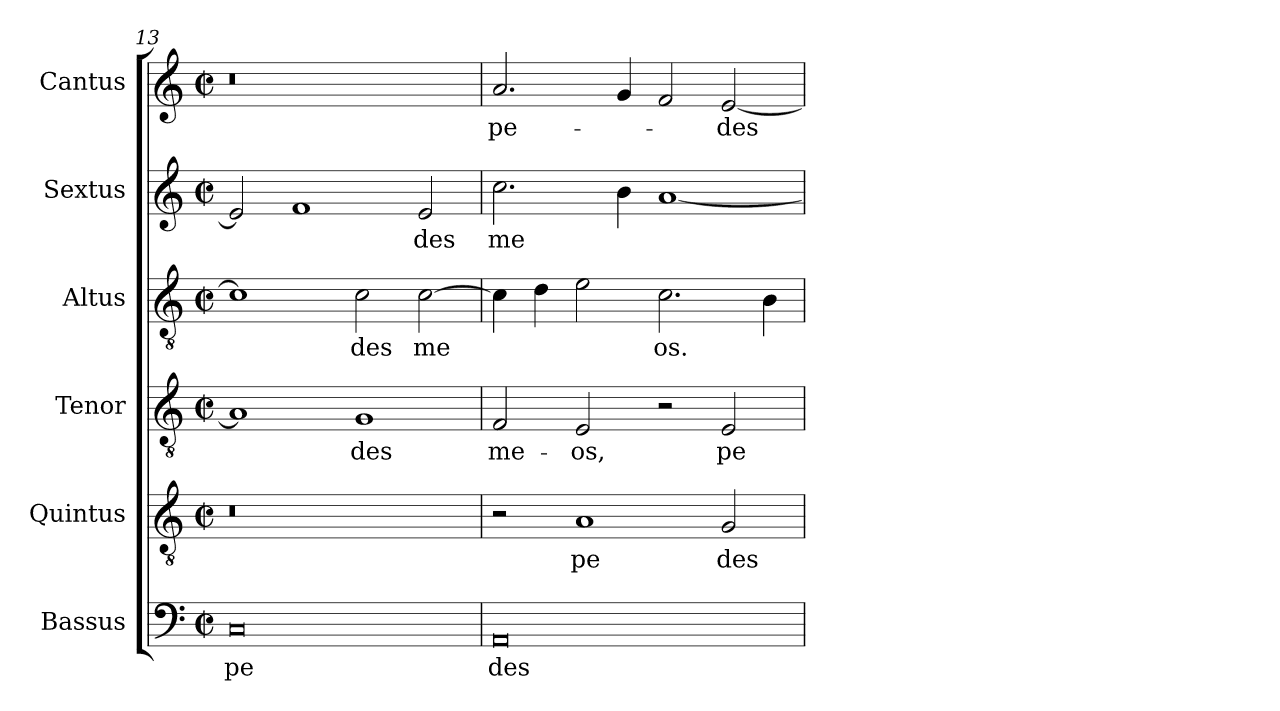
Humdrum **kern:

**kern	**text	**kern	**text	**kern	**text	**kern	**text	**kern	**text	**kern	**text
*part6	*part6	*part5	*part5	*part4	*part4	*part3	*part3	*part2	*part2	*part1	*part1
*staff6	*staff6	*staff5	*staff5	*staff4	*staff4	*staff3	*staff3	*staff2	*staff2	*staff1	*staff1
*I"Bassus	*	*I"Quintus	*	*I"Tenor	*	*I"Altus	*	*I"Sextus	*	*I"Cantus	*
!!LO:LB:g=z
*clefF4	*	*clefGv2	*	*clefGv2	*	*clefGv2	*	*clefG2	*	*clefG2	*
*M2/2	*	*M2/2	*	*M2/2	*	*M2/2	*	*M2/2	*	*M2/2	*
*met(c|)	*	*met(c|)	*	*met(c|)	*	*met(c|)	*	*met(c|)	*	*met(c|)	*
=13	=13	=13	=13	=13	=13	=13	=13	=13	=13	=13	=13
!	!LO:LY:b:cj	!	!	!	!	!	!	!	!	!	!
0C	pe	0r	.	1A]	.	1c]	.	2e/]	.	0r	.
.	.	.	.	.	.	.	.	1f	.	.	.
!	!	!	!	!	!LO:LY:b:cj	!	!LO:LY:b:cj	!	!	!	!
.	.	.	.	1G	-des	2c\	-des	.	.	.	.
!	!	!	!	!	!	!	!LO:LY:b	!	!LO:LY:b:cj	!	!
.	.	.	.	.	.	[>2c\	me	2e/	-des	.	.
=14	=14	=14	=14	=14	=14	=14	=14	=14	=14	=14	=14
!	!LO:LY:b:cj	!	!	!	!LO:LY:b:cj	!	!	!	!LO:LY:b	!	!LO:LY:b:cj
0AA	des	2r	.	2F/	me-	4c\]	.	2.cc\	me	2.a/	pe-
.	.	.	.	.	.	4d\	.	.	.	.	.
!	!	!	!LO:LY:b:cj	!	!LO:LY:b:cj	!	!	!	!	!	!
.	.	1A	pe	2E/	-os,	2e\	.	.	.	.	.
.	.	.	.	.	.	.	.	4b\	.	4g/	.
!	!	!	!	!	!	!	!LO:LY:b:cj	!	!	!	!
.	.	.	.	2r	.	2.c\	os.	[<1a	.	2f/	.
!	!	!	!LO:LY:b:cj	!	!LO:LY:b:cj	!	!	!	!	!	!LO:LY:b
.	.	2G/	des	2E/	pe-	.	.	.	.	[<2e/	-des
.	.	.	.	.	.	4B\	.	.	.	.	.
=	=	=	=	=	=	=	=	=	=	=	=
*-	*-	*-	*-	*-	*-	*-	*-	*-	*-	*-	*-
